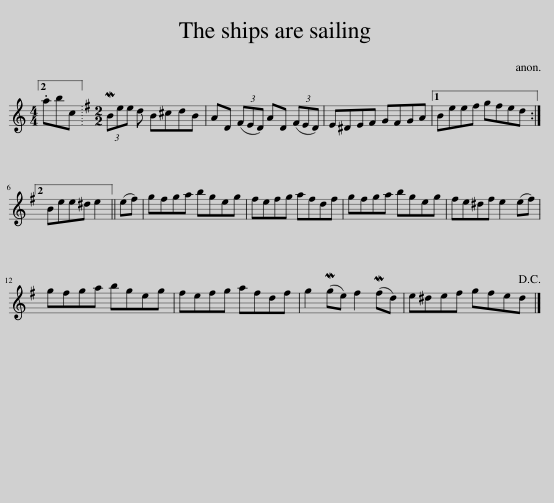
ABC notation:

X:1
L:1/8
M:4/4
I:linebreak $
K:C
V:1 treble
V:1
 .abc ||[K:Emin][M:2/2] (3MBee d B^cdB | AD (3(FED) AD (3(FED) | E^DEF GFGA |1 Beef gfed :|2$ %5
 Bee^d e2 || (ef) | gfga bgeg | fefg afdf | gfga bgeg | %10
 fe^df e2 (ef) |$ gfga bgeg | fefg afdf | g2 (Mge) f2 (Mfd) | e^def gfed!D.C.! |] %15
